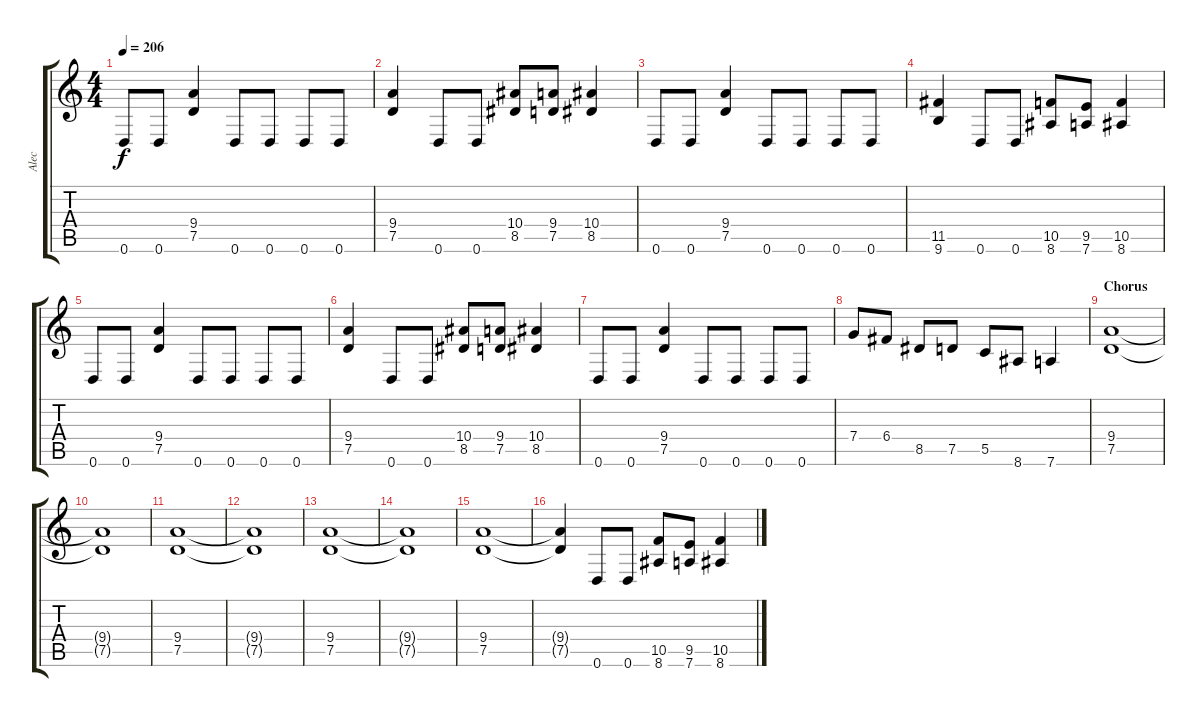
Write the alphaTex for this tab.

\track ("Alec" "Alec") {instrument distortionguitar}
\staff {score tabs}
\tuning (D4 A3 F3 C3 G2 D2) {hide}
\ts (4 4)
\tempo 206
\clef g2
\ks c
0.6.8{dy f} 0.6.8 (9.4 7.5).4 0.6.8 0.6.8 0.6.8 0.6.8 |
(9.4 7.5).4 0.6.8 0.6.8 (10.4 8.5).8 (9.4 7.5).8 (10.4 8.5).4 |
0.6.8 0.6.8 (9.4 7.5).4 0.6.8 0.6.8 0.6.8 0.6.8 |
(11.5 9.6).4 0.6.8 0.6.8 (10.5 8.6).8 (9.5 7.6).8 (10.5 8.6).4 |
0.6.8 0.6.8 (9.4 7.5).4 0.6.8 0.6.8 0.6.8 0.6.8 |
(9.4 7.5).4 0.6.8 0.6.8 (10.4 8.5).8 (9.4 7.5).8 (10.4 8.5).4 |
0.6.8 0.6.8 (9.4 7.5).4 0.6.8 0.6.8 0.6.8 0.6.8 |
7.4.8 6.4.8 8.5.8 7.5.8 5.5.8 8.6.8 7.6.4 |
\section ("" "Chorus")
(9.4 7.5).1 |
(9.4{t} 7.5{t}).1 |
(9.4 7.5).1 |
(9.4{t} 7.5{t}).1 |
(9.4 7.5).1 |
(9.4{t} 7.5{t}).1 |
(9.4 7.5).1 |
(9.4{t} 7.5{t}).4 0.6.8 0.6.8 (10.5 8.6).8 (9.5 7.6).8 (10.5 8.6).4
